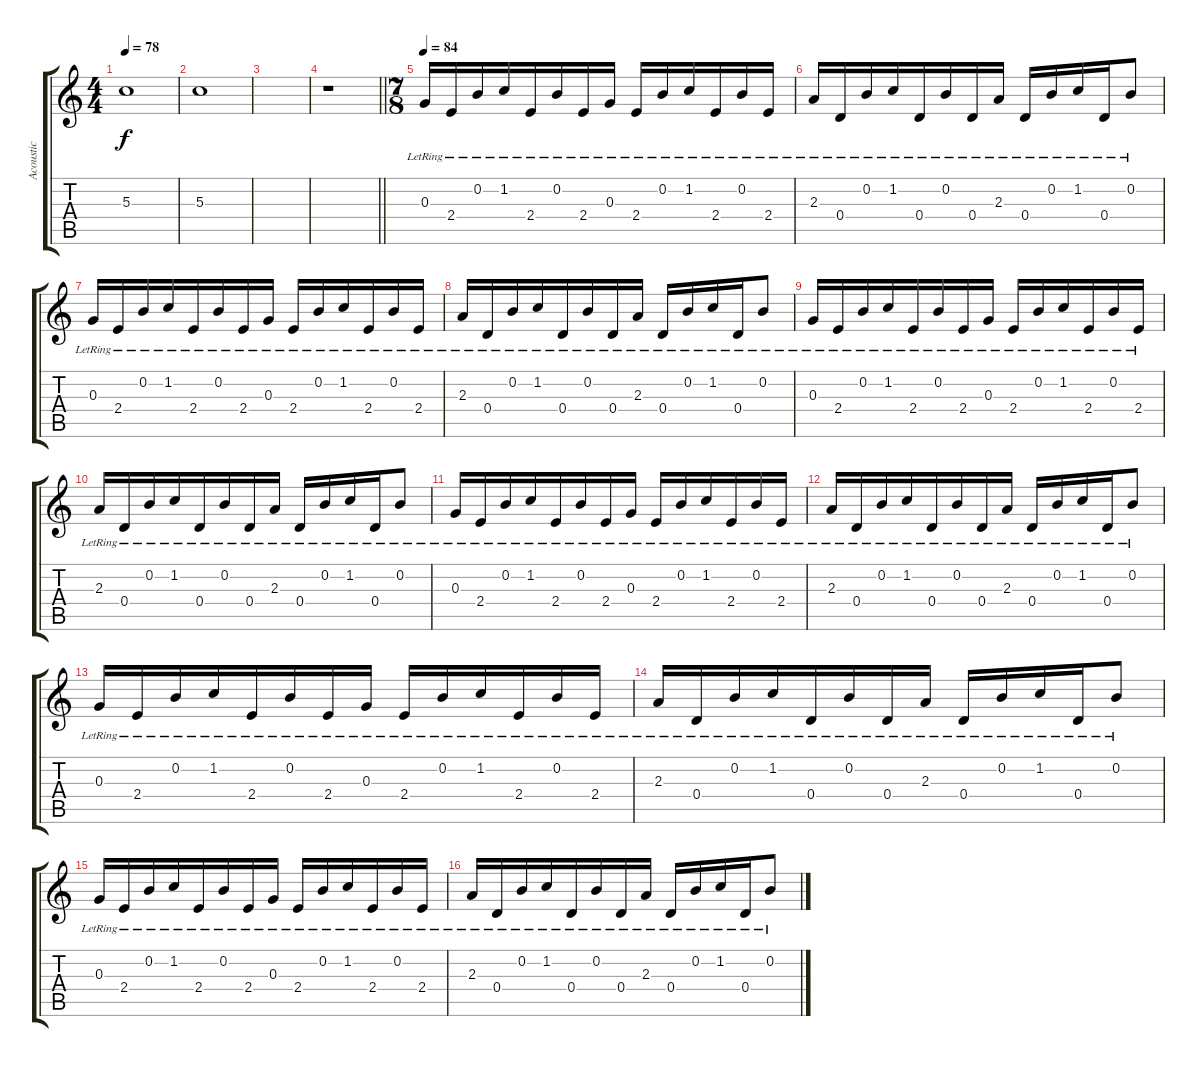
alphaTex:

\track ("Acoustic" "Acoustic") {instrument acousticguitarsteel}
\staff {score tabs}
\tuning (E4 B3 G3 D3 A2 E2) {hide}
\ts (4 4)
\tempo 78
\clef g2
\ks c
5.3.1{dy f instrument tubularbells} |
5.3.1{instrument tubularbells} |
|
\barLineRight lightlight
r.1 |
\ts (7 8)
\tempo 84
0.3{lr}.16{volume 9 instrument acousticguitarsteel} 2.4{lr}.16 0.2{lr}.16 1.2{lr}.16 2.4{lr}.16 0.2{lr}.16 2.4{lr}.16 0.3{lr}.16 2.4{lr}.16 0.2{lr}.16 1.2{lr}.16 2.4{lr}.16 0.2{lr}.16 2.4{lr}.16 |
2.3{lr}.16 0.4{lr}.16 0.2{lr}.16 1.2{lr}.16 0.4{lr}.16 0.2{lr}.16 0.4{lr}.16 2.3{lr}.16 0.4{lr}.16 0.2{lr}.16 1.2{lr}.16 0.4{lr}.16 0.2{lr}.8 |
0.3{lr}.16 2.4{lr}.16 0.2{lr}.16 1.2{lr}.16 2.4{lr}.16 0.2{lr}.16 2.4{lr}.16 0.3{lr}.16 2.4{lr}.16 0.2{lr}.16 1.2{lr}.16 2.4{lr}.16 0.2{lr}.16 2.4{lr}.16 |
2.3{lr}.16 0.4{lr}.16 0.2{lr}.16 1.2{lr}.16 0.4{lr}.16 0.2{lr}.16 0.4{lr}.16 2.3{lr}.16 0.4{lr}.16 0.2{lr}.16 1.2{lr}.16 0.4{lr}.16 0.2{lr}.8 |
0.3{lr}.16 2.4{lr}.16 0.2{lr}.16 1.2{lr}.16 2.4{lr}.16 0.2{lr}.16 2.4{lr}.16 0.3{lr}.16 2.4{lr}.16 0.2{lr}.16 1.2{lr}.16 2.4{lr}.16 0.2{lr}.16 2.4{lr}.16 |
2.3{lr}.16 0.4{lr}.16 0.2{lr}.16 1.2{lr}.16 0.4{lr}.16 0.2{lr}.16 0.4{lr}.16 2.3{lr}.16 0.4{lr}.16 0.2{lr}.16 1.2{lr}.16 0.4{lr}.16 0.2{lr}.8 |
0.3{lr}.16 2.4{lr}.16 0.2{lr}.16 1.2{lr}.16 2.4{lr}.16 0.2{lr}.16 2.4{lr}.16 0.3{lr}.16 2.4{lr}.16 0.2{lr}.16 1.2{lr}.16 2.4{lr}.16 0.2{lr}.16 2.4{lr}.16 |
2.3{lr}.16 0.4{lr}.16 0.2{lr}.16 1.2{lr}.16 0.4{lr}.16 0.2{lr}.16 0.4{lr}.16 2.3{lr}.16 0.4{lr}.16 0.2{lr}.16 1.2{lr}.16 0.4{lr}.16 0.2{lr}.8 |
0.3{lr}.16 2.4{lr}.16 0.2{lr}.16 1.2{lr}.16 2.4{lr}.16 0.2{lr}.16 2.4{lr}.16 0.3{lr}.16 2.4{lr}.16 0.2{lr}.16 1.2{lr}.16 2.4{lr}.16 0.2{lr}.16 2.4{lr}.16 |
2.3{lr}.16 0.4{lr}.16 0.2{lr}.16 1.2{lr}.16 0.4{lr}.16 0.2{lr}.16 0.4{lr}.16 2.3{lr}.16 0.4{lr}.16 0.2{lr}.16 1.2{lr}.16 0.4{lr}.16 0.2{lr}.8 |
0.3{lr}.16 2.4{lr}.16 0.2{lr}.16 1.2{lr}.16 2.4{lr}.16 0.2{lr}.16 2.4{lr}.16 0.3{lr}.16 2.4{lr}.16 0.2{lr}.16 1.2{lr}.16 2.4{lr}.16 0.2{lr}.16 2.4{lr}.16 |
2.3{lr}.16 0.4{lr}.16 0.2{lr}.16 1.2{lr}.16 0.4{lr}.16 0.2{lr}.16 0.4{lr}.16 2.3{lr}.16 0.4{lr}.16 0.2{lr}.16 1.2{lr}.16 0.4{lr}.16 0.2{lr}.8
